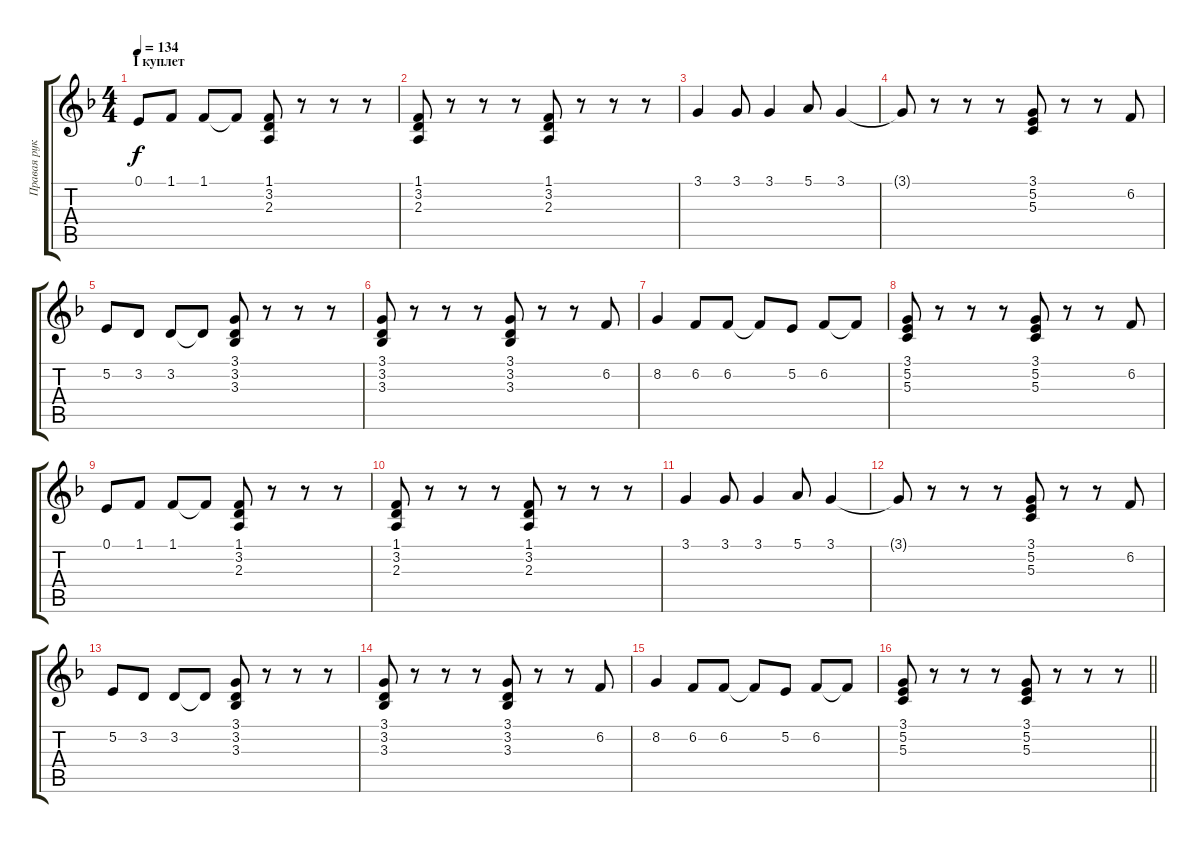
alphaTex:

\track ("Правая рука" "Правая рук") {instrument accordion}
\staff {score tabs}
\tuning (E4 B3 G3 D3 A2 E2) {hide}
\ts (4 4)
\section ("" "I куплет")
\tempo 134
\clef g2
\ks dminor
0.1.8{dy f} 1.1.8 1.1.8 1.1{t}.8 (1.1 3.2 2.3).8 r.8 r.8 r.8 |
(1.1 3.2 2.3).8 r.8 r.8 r.8 (1.1 3.2 2.3).8 r.8 r.8 r.8 |
3.1.4 3.1.8 3.1.4 5.1.8 3.1.4 |
3.1{t}.8 r.8 r.8 r.8 (3.1 5.2 5.3).8 r.8 r.8 6.2.8 |
5.2.8 3.2.8 3.2.8 3.2{t}.8 (3.1 3.2 3.3).8 r.8 r.8 r.8 |
(3.1 3.2 3.3).8 r.8 r.8 r.8 (3.1 3.2 3.3).8 r.8 r.8 6.2.8 |
8.2.4 6.2.8 6.2.8 6.2{t}.8 5.2.8 6.2.8 6.2{t}.8 |
(3.1 5.2 5.3).8 r.8 r.8 r.8 (3.1 5.2 5.3).8 r.8 r.8 6.2.8 |
0.1.8 1.1.8 1.1.8 1.1{t}.8 (1.1 3.2 2.3).8 r.8 r.8 r.8 |
(1.1 3.2 2.3).8 r.8 r.8 r.8 (1.1 3.2 2.3).8 r.8 r.8 r.8 |
3.1.4 3.1.8 3.1.4 5.1.8 3.1.4 |
3.1{t}.8 r.8 r.8 r.8 (3.1 5.2 5.3).8 r.8 r.8 6.2.8 |
5.2.8 3.2.8 3.2.8 3.2{t}.8 (3.1 3.2 3.3).8 r.8 r.8 r.8 |
(3.1 3.2 3.3).8 r.8 r.8 r.8 (3.1 3.2 3.3).8 r.8 r.8 6.2.8 |
8.2.4 6.2.8 6.2.8 6.2{t}.8 5.2.8 6.2.8 6.2{t}.8 |
\barLineRight lightlight
(3.1 5.2 5.3).8 r.8 r.8 r.8 (3.1 5.2 5.3).8 r.8 r.8 r.8
